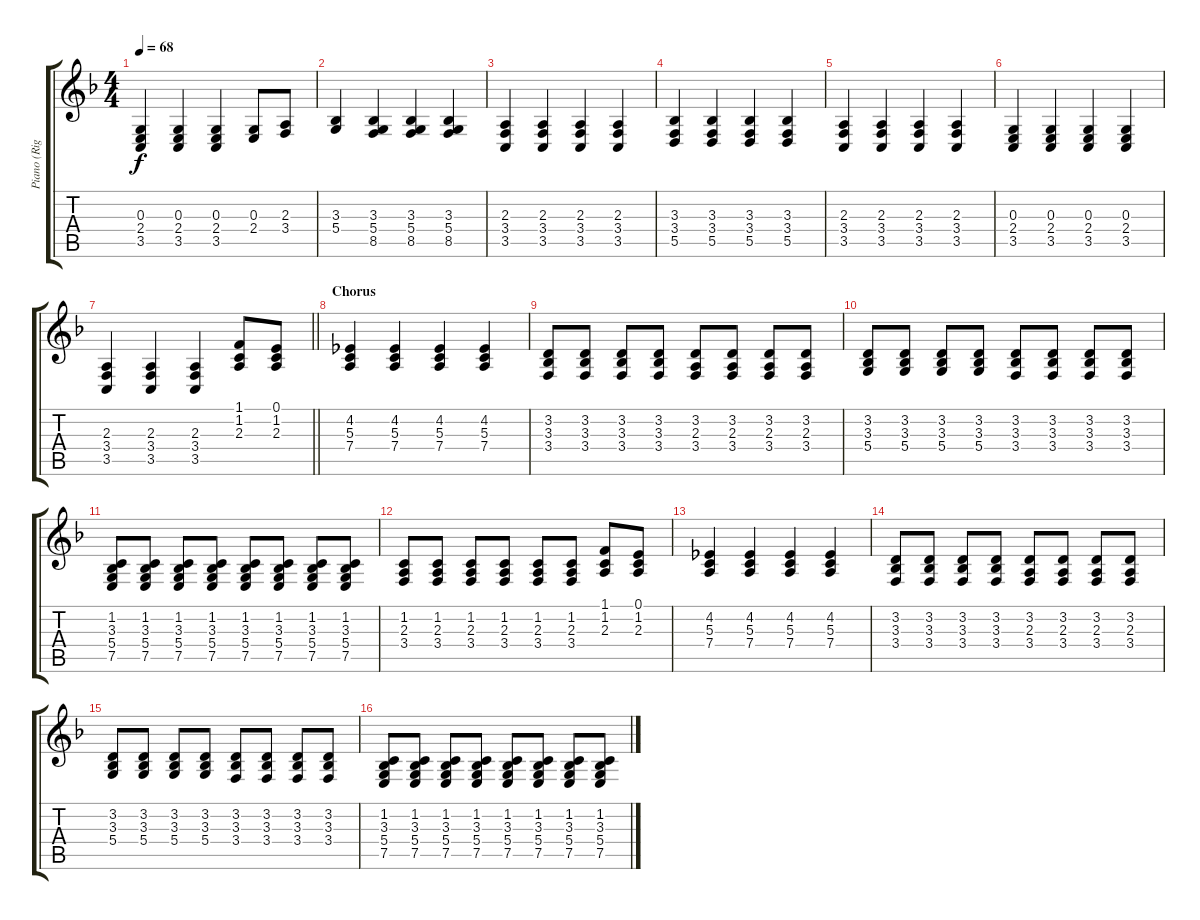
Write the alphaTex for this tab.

\track ("Piano (Right Hand)" "Piano (Rig") {instrument acousticgrandpiano}
\staff {score tabs}
\tuning (E4 B3 G3 D3 A2 E2) {hide}
\ts (4 4)
\tempo 68
\clef g2
\ks f
(0.3 2.4 3.5).4{dy f} (0.3 2.4 3.5).4 (0.3 2.4 3.5).4 (0.3 2.4).8 (2.3 3.4).8 |
(3.3 5.4).4 (3.3 5.4 8.5).4 (3.3 5.4 8.5).4 (3.3 5.4 8.5).4 |
(2.3 3.4 3.5).4 (2.3 3.4 3.5).4 (2.3 3.4 3.5).4 (2.3 3.4 3.5).4 |
(3.3 3.4 5.5).4 (3.3 3.4 5.5).4 (3.3 3.4 5.5).4 (3.3 3.4 5.5).4 |
(2.3 3.4 3.5).4 (2.3 3.4 3.5).4 (2.3 3.4 3.5).4 (2.3 3.4 3.5).4 |
(0.3 2.4 3.5).4 (0.3 2.4 3.5).4 (0.3 2.4 3.5).4 (0.3 2.4 3.5).4 |
\barLineRight lightlight
(2.3 3.4 3.5).4 (2.3 3.4 3.5).4 (2.3 3.4 3.5).4 (1.1 1.2 2.3).8 (0.1 1.2 2.3).8 |
\section ("" "Chorus")
(4.2 5.3 7.4).4 (4.2 5.3 7.4).4 (4.2 5.3 7.4).4 (4.2 5.3 7.4).4 |
(3.2 3.3 3.4).8 (3.2 3.3 3.4).8 (3.2 3.3 3.4).8 (3.2 3.3 3.4).8 (3.2 2.3 3.4).8 (3.2 2.3 3.4).8 (3.2 2.3 3.4).8 (3.2 2.3 3.4).8 |
(3.2 3.3 5.4).8 (3.2 3.3 5.4).8 (3.2 3.3 5.4).8 (3.2 3.3 5.4).8 (3.2 3.3 3.4).8 (3.2 3.3 3.4).8 (3.2 3.3 3.4).8 (3.2 3.3 3.4).8 |
(1.2 3.3 5.4 7.5).8 (1.2 3.3 5.4 7.5).8 (1.2 3.3 5.4 7.5).8 (1.2 3.3 5.4 7.5).8 (1.2 3.3 5.4 7.5).8 (1.2 3.3 5.4 7.5).8 (1.2 3.3 5.4 7.5).8 (1.2 3.3 5.4 7.5).8 |
(1.2 2.3 3.4).8 (1.2 2.3 3.4).8 (1.2 2.3 3.4).8 (1.2 2.3 3.4).8 (1.2 2.3 3.4).8 (1.2 2.3 3.4).8 (1.1 1.2 2.3).8 (0.1 1.2 2.3).8 |
(4.2 5.3 7.4).4 (4.2 5.3 7.4).4 (4.2 5.3 7.4).4 (4.2 5.3 7.4).4 |
(3.2 3.3 3.4).8 (3.2 3.3 3.4).8 (3.2 3.3 3.4).8 (3.2 3.3 3.4).8 (3.2 2.3 3.4).8 (3.2 2.3 3.4).8 (3.2 2.3 3.4).8 (3.2 2.3 3.4).8 |
(3.2 3.3 5.4).8 (3.2 3.3 5.4).8 (3.2 3.3 5.4).8 (3.2 3.3 5.4).8 (3.2 3.3 3.4).8 (3.2 3.3 3.4).8 (3.2 3.3 3.4).8 (3.2 3.3 3.4).8 |
(1.2 3.3 5.4 7.5).8 (1.2 3.3 5.4 7.5).8 (1.2 3.3 5.4 7.5).8 (1.2 3.3 5.4 7.5).8 (1.2 3.3 5.4 7.5).8 (1.2 3.3 5.4 7.5).8 (1.2 3.3 5.4 7.5).8 (1.2 3.3 5.4 7.5).8
